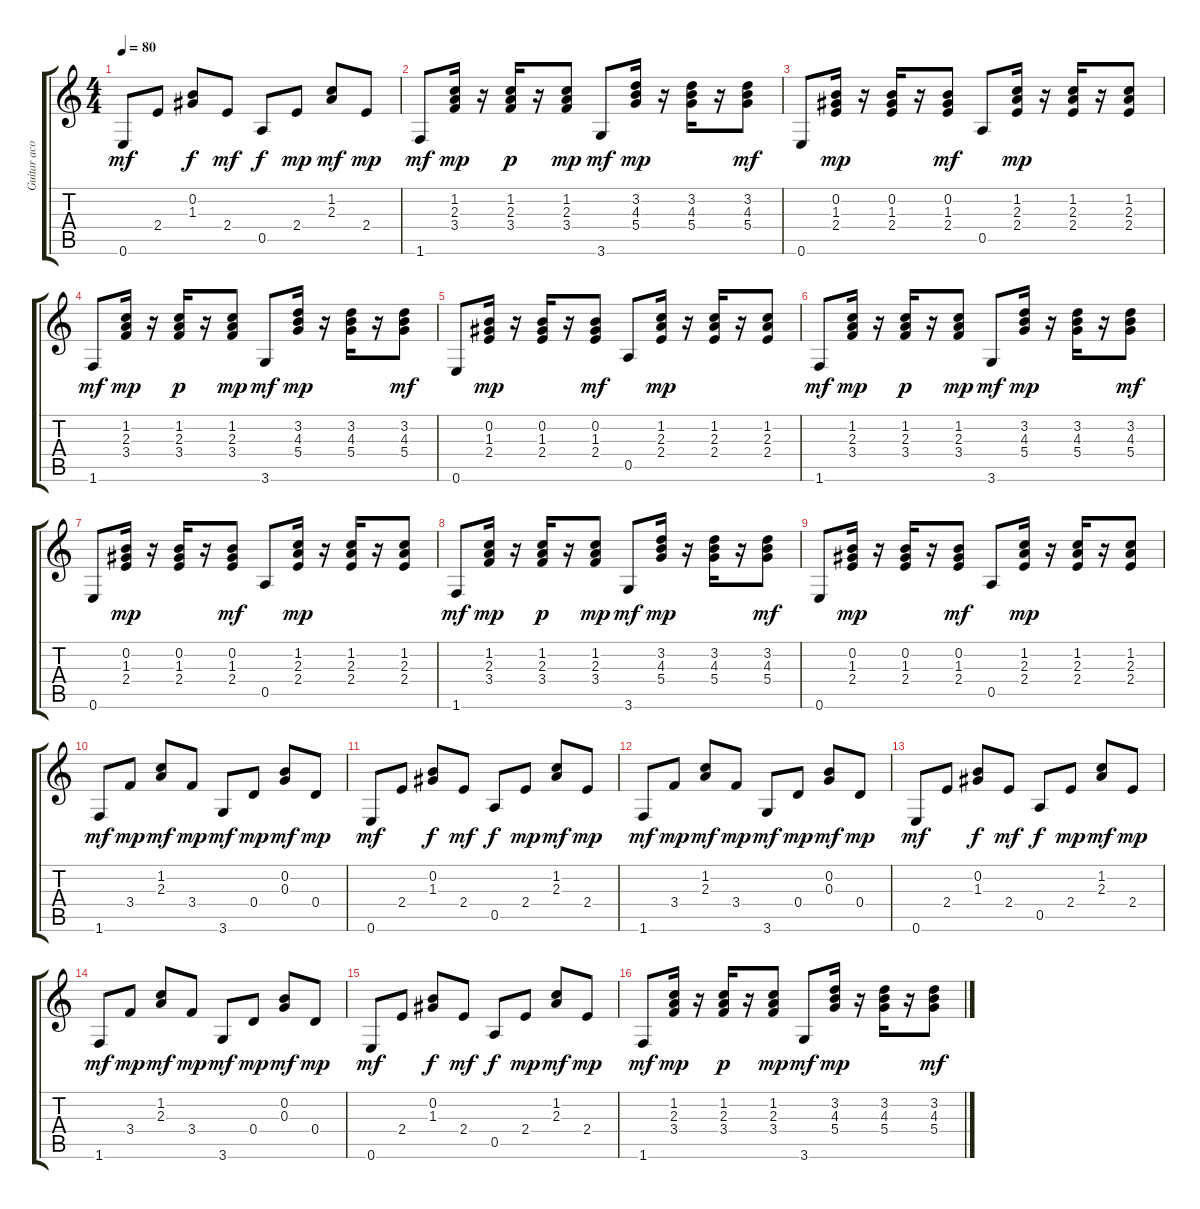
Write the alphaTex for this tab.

\track ("Guitar acoustick" "Guitar aco") {instrument acousticguitarsteel}
\staff {score tabs}
\tuning (E4 B3 G3 D3 A2 E2) {hide}
\ts (4 4)
\tempo 80
\clef g2
\ks c
0.6.8{dy mf} 2.4.8 (0.2 1.3).8{dy f} 2.4.8{dy mf} 0.5.8{dy f} 2.4.8{dy mp} (1.2 2.3).8{dy mf} 2.4.8{dy mp} |
1.6.8{dy mf} (1.2 2.3 3.4).16{dy mp} r.16 (1.2 2.3 3.4).16{dy p} r.16 (1.2 2.3 3.4).8{dy mp} 3.6.8{dy mf} (3.2 4.3 5.4).16{dy mp} r.16 (3.2 4.3 5.4).16 r.16 (3.2 4.3 5.4).8{dy mf} |
0.6.8 (0.2 1.3 2.4).16{dy mp} r.16 (0.2 1.3 2.4).16 r.16 (0.2 1.3 2.4).8{dy mf} 0.5.8 (1.2 2.3 2.4).16{dy mp} r.16 (1.2 2.3 2.4).16 r.16 (1.2 2.3 2.4).8 |
1.6.8{dy mf} (1.2 2.3 3.4).16{dy mp} r.16 (1.2 2.3 3.4).16{dy p} r.16 (1.2 2.3 3.4).8{dy mp} 3.6.8{dy mf} (3.2 4.3 5.4).16{dy mp} r.16 (3.2 4.3 5.4).16 r.16 (3.2 4.3 5.4).8{dy mf} |
0.6.8 (0.2 1.3 2.4).16{dy mp} r.16 (0.2 1.3 2.4).16 r.16 (0.2 1.3 2.4).8{dy mf} 0.5.8 (1.2 2.3 2.4).16{dy mp} r.16 (1.2 2.3 2.4).16 r.16 (1.2 2.3 2.4).8 |
1.6.8{dy mf} (1.2 2.3 3.4).16{dy mp} r.16 (1.2 2.3 3.4).16{dy p} r.16 (1.2 2.3 3.4).8{dy mp} 3.6.8{dy mf} (3.2 4.3 5.4).16{dy mp} r.16 (3.2 4.3 5.4).16 r.16 (3.2 4.3 5.4).8{dy mf} |
0.6.8 (0.2 1.3 2.4).16{dy mp} r.16 (0.2 1.3 2.4).16 r.16 (0.2 1.3 2.4).8{dy mf} 0.5.8 (1.2 2.3 2.4).16{dy mp} r.16 (1.2 2.3 2.4).16 r.16 (1.2 2.3 2.4).8 |
1.6.8{dy mf} (1.2 2.3 3.4).16{dy mp} r.16 (1.2 2.3 3.4).16{dy p} r.16 (1.2 2.3 3.4).8{dy mp} 3.6.8{dy mf} (3.2 4.3 5.4).16{dy mp} r.16 (3.2 4.3 5.4).16 r.16 (3.2 4.3 5.4).8{dy mf} |
0.6.8 (0.2 1.3 2.4).16{dy mp} r.16 (0.2 1.3 2.4).16 r.16 (0.2 1.3 2.4).8{dy mf} 0.5.8 (1.2 2.3 2.4).16{dy mp} r.16 (1.2 2.3 2.4).16 r.16 (1.2 2.3 2.4).8 |
1.6.8{dy mf} 3.4.8{dy mp} (1.2 2.3).8{dy mf} 3.4.8{dy mp} 3.6.8{dy mf} 0.4.8{dy mp} (0.2 0.3).8{dy mf} 0.4.8{dy mp} |
0.6.8{dy mf} 2.4.8 (0.2 1.3).8{dy f} 2.4.8{dy mf} 0.5.8{dy f} 2.4.8{dy mp} (1.2 2.3).8{dy mf} 2.4.8{dy mp} |
1.6.8{dy mf} 3.4.8{dy mp} (1.2 2.3).8{dy mf} 3.4.8{dy mp} 3.6.8{dy mf} 0.4.8{dy mp} (0.2 0.3).8{dy mf} 0.4.8{dy mp} |
0.6.8{dy mf} 2.4.8 (0.2 1.3).8{dy f} 2.4.8{dy mf} 0.5.8{dy f} 2.4.8{dy mp} (1.2 2.3).8{dy mf} 2.4.8{dy mp} |
1.6.8{dy mf} 3.4.8{dy mp} (1.2 2.3).8{dy mf} 3.4.8{dy mp} 3.6.8{dy mf} 0.4.8{dy mp} (0.2 0.3).8{dy mf} 0.4.8{dy mp} |
0.6.8{dy mf} 2.4.8 (0.2 1.3).8{dy f} 2.4.8{dy mf} 0.5.8{dy f} 2.4.8{dy mp} (1.2 2.3).8{dy mf} 2.4.8{dy mp} |
1.6.8{dy mf} (1.2 2.3 3.4).16{dy mp} r.16 (1.2 2.3 3.4).16{dy p} r.16 (1.2 2.3 3.4).8{dy mp} 3.6.8{dy mf} (3.2 4.3 5.4).16{dy mp} r.16 (3.2 4.3 5.4).16 r.16 (3.2 4.3 5.4).8{dy mf}
